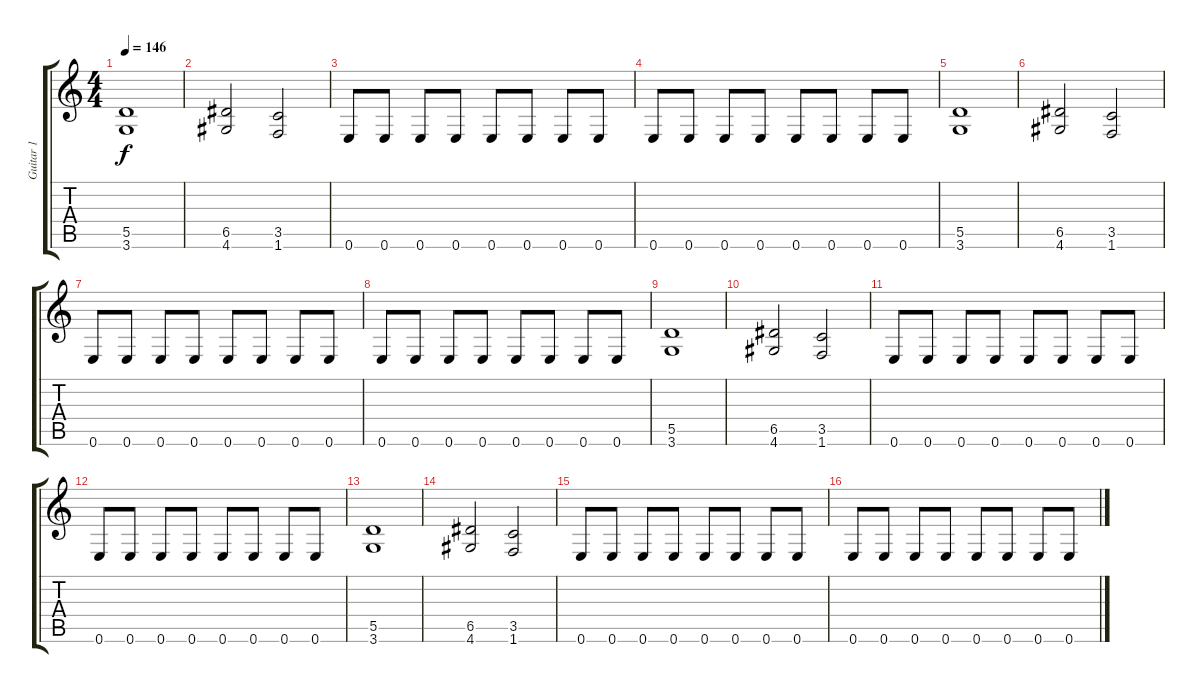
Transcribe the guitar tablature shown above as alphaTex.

\track ("Guitar 1" "Guitar 1") {instrument distortionguitar}
\staff {score tabs}
\tuning (E4 B3 G3 D3 A2 E2) {hide}
\ts (4 4)
\tempo 146
\clef g2
\ks c
(5.5 3.6).1{dy f} |
(6.5 4.6).2 (3.5 1.6).2 |
0.6.8 0.6.8 0.6.8 0.6.8 0.6.8 0.6.8 0.6.8 0.6.8 |
0.6.8 0.6.8 0.6.8 0.6.8 0.6.8 0.6.8 0.6.8 0.6.8 |
(5.5 3.6).1 |
(6.5 4.6).2 (3.5 1.6).2 |
0.6.8 0.6.8 0.6.8 0.6.8 0.6.8 0.6.8 0.6.8 0.6.8 |
0.6.8 0.6.8 0.6.8 0.6.8 0.6.8 0.6.8 0.6.8 0.6.8 |
(5.5 3.6).1 |
(6.5 4.6).2 (3.5 1.6).2 |
0.6.8 0.6.8 0.6.8 0.6.8 0.6.8 0.6.8 0.6.8 0.6.8 |
0.6.8 0.6.8 0.6.8 0.6.8 0.6.8 0.6.8 0.6.8 0.6.8 |
(5.5 3.6).1 |
(6.5 4.6).2 (3.5 1.6).2 |
0.6.8 0.6.8 0.6.8 0.6.8 0.6.8 0.6.8 0.6.8 0.6.8 |
0.6.8 0.6.8 0.6.8 0.6.8 0.6.8 0.6.8 0.6.8 0.6.8
